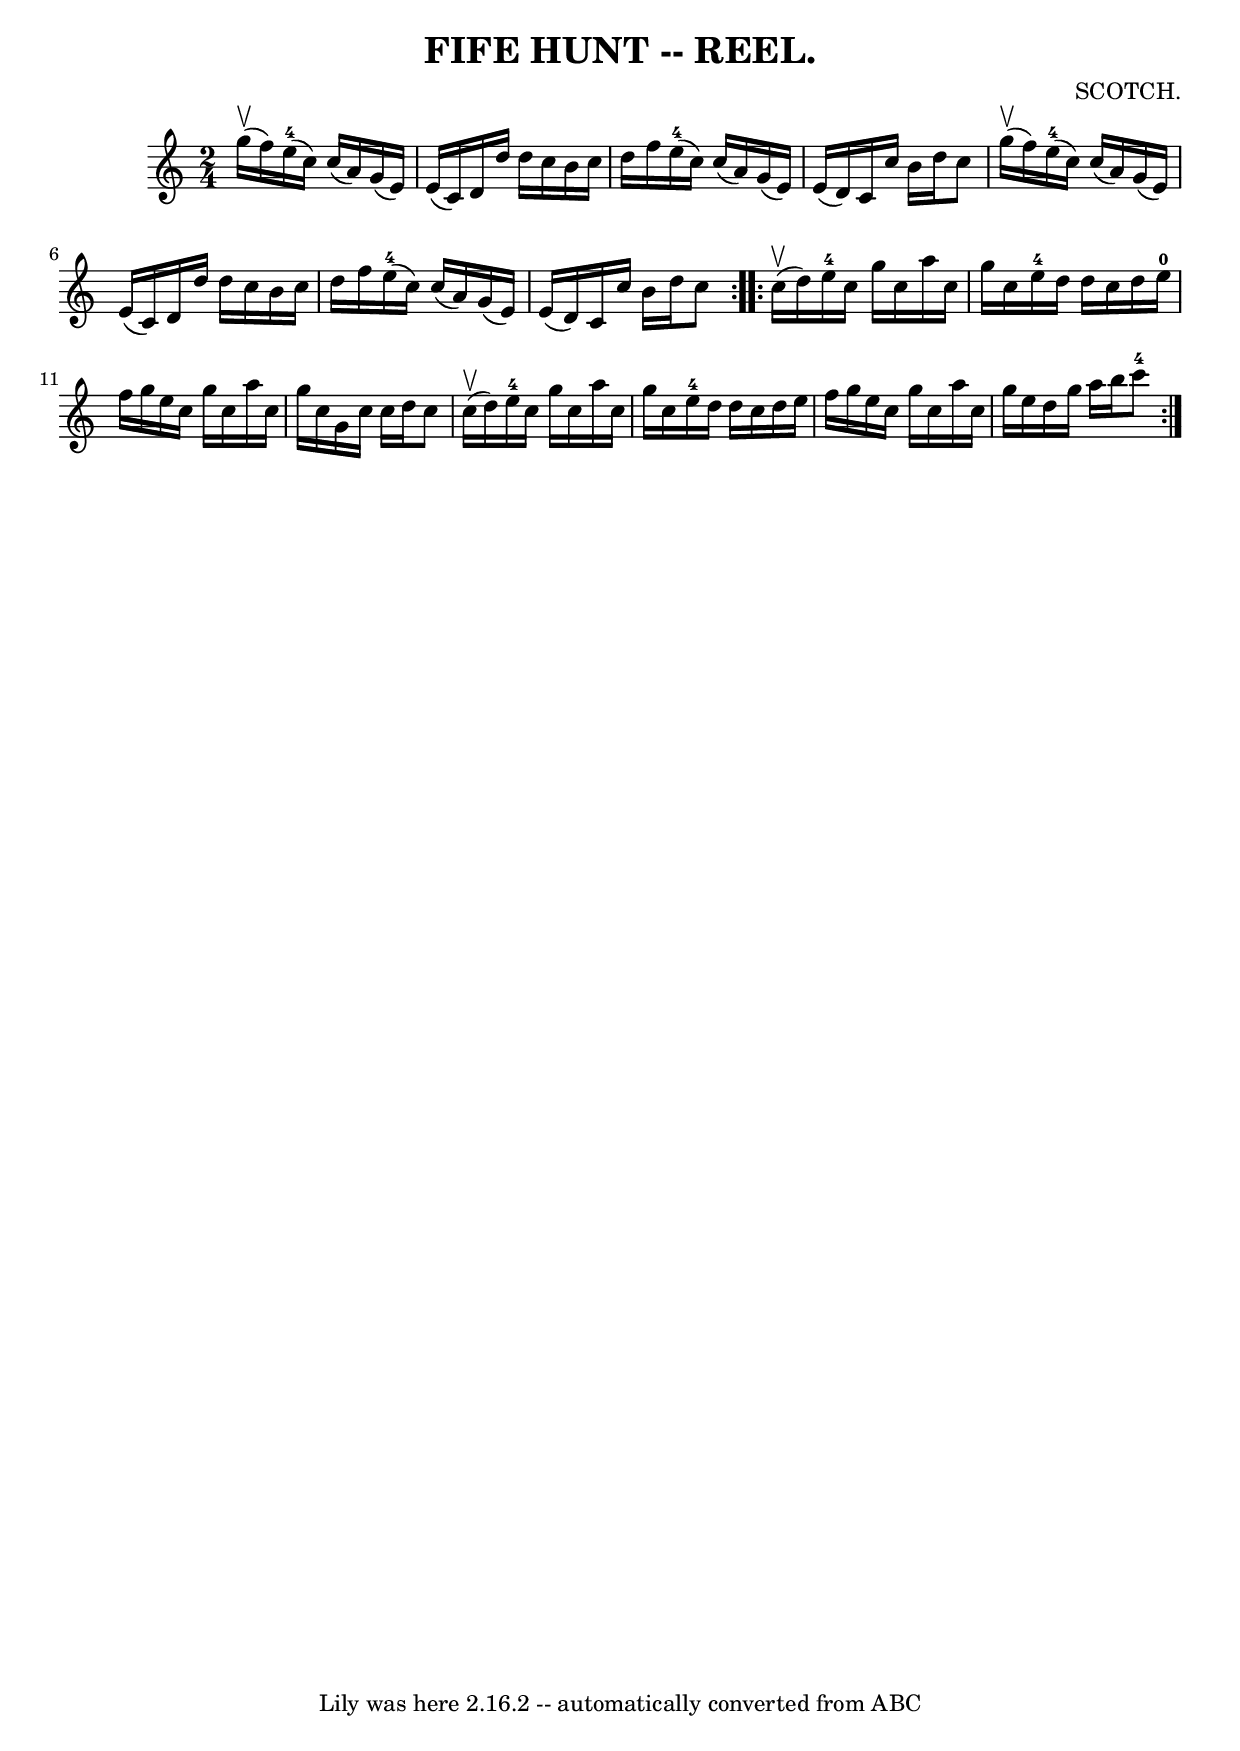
\version "2.16.2"
\include "Mammoth.ily"
\header {
  %% book = "Coles"
  composer = "SCOTCH."
  crossRefNumber = "7"
  footnotes = ""
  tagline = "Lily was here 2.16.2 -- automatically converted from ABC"
  title = "FIFE HUNT -- REEL."

}
voicedefault =  {



  \repeat volta 2 {

    \time 2/4      \key c \major g''16 (^\upbow f''16)   |
    e''16-4( c''16) c''16 (a'16) g'16 (e'16) e'16 (c'16)   |
    d'16 d''16 d''16 c''16 b'16 c''16 d''16 f''16   |
    e''16-4(c''16) c''16 (a'16) g'16 (e'16) e'16 (d'16)  |
    c'16 c''16 b'16 d''16 c''8 g''16 (^\upbow f''16) |
    e''16-4(c''16) c''16 (a'16) g'16 (e'16) e'16 (c'16) |
    d'16 d''16 d''16 c''16 b'16 c''16 d''16 f''16   |
    e''16-4(c''16) c''16 (a'16) g'16 (e'16) e'16 (d'16)  |
    c'16    
    c''16 b'16 d''16 c''8  
  }     
  \repeat volta 2 {
    c''16 (^\upbow d''16)   |
    e''16-4 c''16 g''16 c''16 a''16 c''16 g''16 c''16   |
    e''16-4 d''16 d''16 c''16 d''16 e''16-0 f''16 g''16   |
    e''16 c''16 g''16 c''16 a''16 c''16 g''16 c''16   |
    g'16 c''16 c''16 d''16 c''8 c''16 (^\upbow d''16)  |
    e''16-4 c''16 g''16 c''16 a''16 c''16 g''16 c''16   |
    e''16-4 d''16 d''16 c''16 d''16 e''16 f''16 g''16   |
    e''16 c''16 g''16 c''16 a''16 c''16 g''16 e''16   |
    d''16 g''16  
    a''16 b''16 c'''8-4 
  }   

}

\score{
  <<

    \context Staff="default"
    {
      \voicedefault 
      
    }

  >>
  \layout {
    
  }
  \midi {
  }

}
